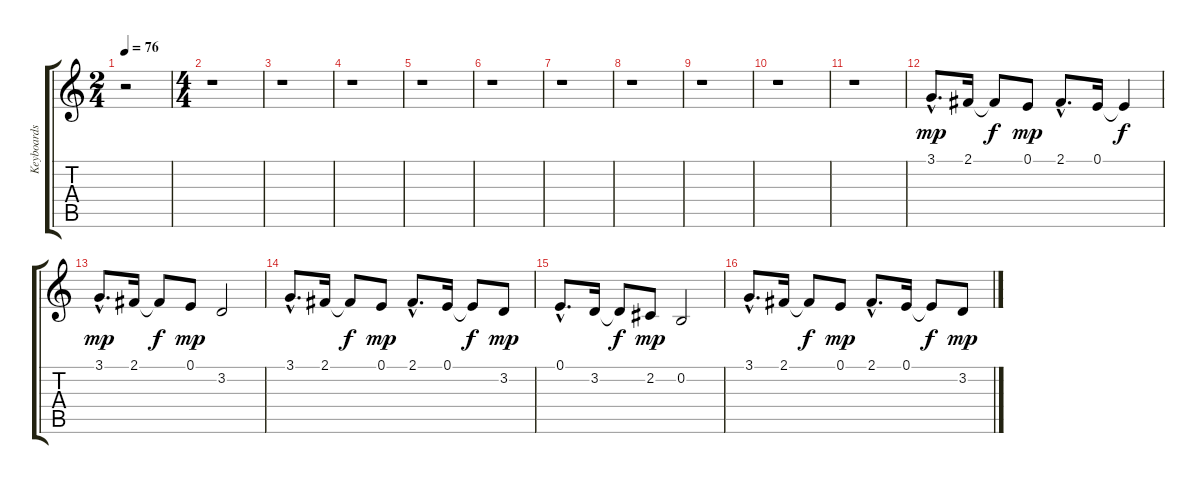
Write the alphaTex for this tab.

\track ("Keyboards" "Keyboards") {instrument recorder}
\staff {score tabs}
\tuning (E4 B3 G3 D3 A2 E2) {hide}
\ts (2 4)
\tempo 76
\clef g2
\ks c
r.2{dy mp} |
\ts (4 4)
r.1 |
r.1 |
r.1 |
r.1 |
r.1 |
r.1 |
r.1 |
r.1 |
r.1 |
r.1 |
3.1{hac}.8{d} 2.1.16 2.1{t}.8{dy f} 0.1.8{dy mp} 2.1{hac}.8{d} 0.1.16 0.1{t}.4{dy f} |
3.1{hac}.8{d dy mp} 2.1.16 2.1{t}.8{dy f} 0.1.8{dy mp} 3.2.2 |
3.1{hac}.8{d} 2.1.16 2.1{t}.8{dy f} 0.1.8{dy mp} 2.1{hac}.8{d} 0.1.16 0.1{t}.8{dy f} 3.2.8{dy mp} |
0.1{hac}.8{d} 3.2.16 3.2{t}.8{dy f} 2.2.8{dy mp} 0.2.2 |
3.1{hac}.8{d} 2.1.16 2.1{t}.8{dy f} 0.1.8{dy mp} 2.1{hac}.8{d} 0.1.16 0.1{t}.8{dy f} 3.2.8{dy mp}
